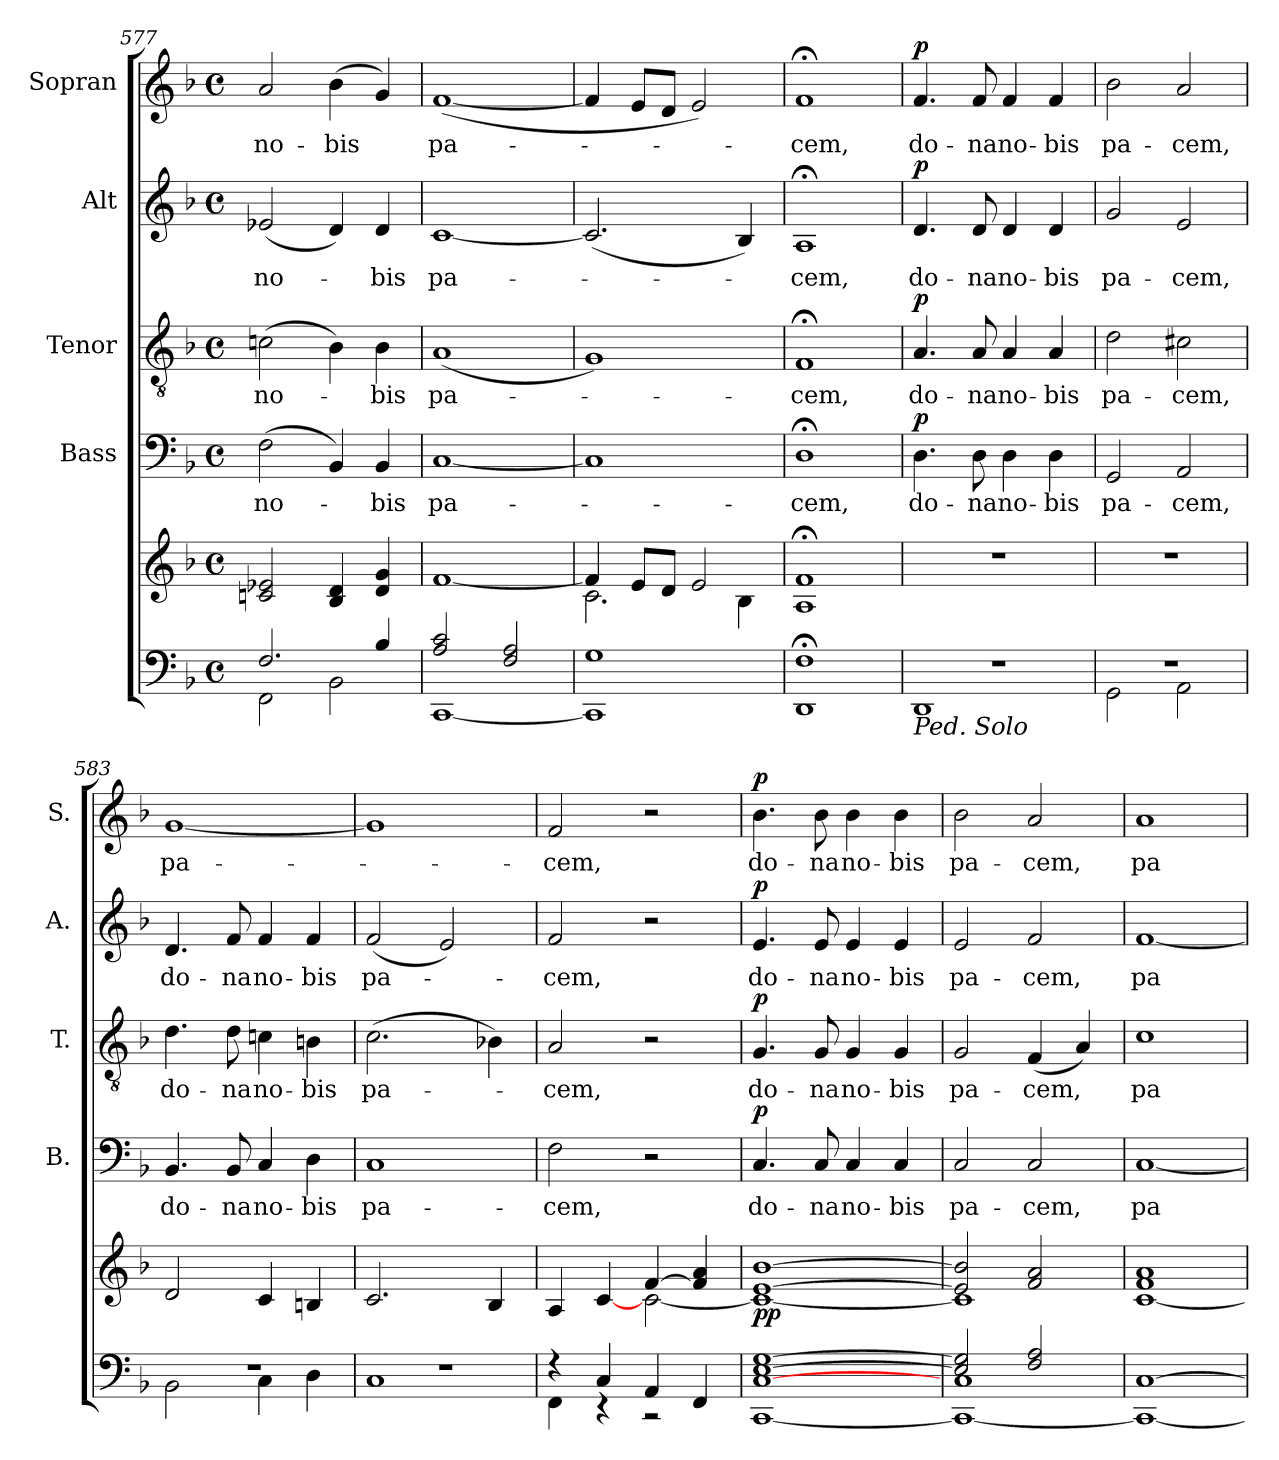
**kern	**kern	**dynam	**kern	**text	**dynam	**kern	**text	**dynam	**kern	**text	**dynam	**kern	**text	**dynam
*part5	*part5	*part5	*part4	*part4	*part4	*part3	*part3	*part3	*part2	*part2	*part2	*part1	*part1	*part1
*staff6	*staff5	*staff5/6	*staff4	*staff4	*staff4	*staff3	*staff3	*staff3	*staff2	*staff2	*staff2	*staff1	*staff1	*staff1
*	*	*	*I"Bass	*	*	*I"Tenor	*	*	*I"Alt	*	*	*I"Sopran	*	*
*	*	*	*I'B.	*	*	*I'T.	*	*	*I'A.	*	*	*I'S.	*	*
*clefF4	*clefG2	*	*clefF4	*	*	*clefGv2	*	*	*clefG2	*	*	*clefG2	*	*
*k[b-]	*k[b-]	*	*k[b-]	*	*	*k[b-]	*	*	*k[b-]	*	*	*k[b-]	*	*
*F:	*F:	*	*F:	*	*	*F:	*	*	*F:	*	*	*F:	*	*
*M4/4	*M4/4	*	*M4/4	*	*	*M4/4	*	*	*M4/4	*	*	*M4/4	*	*
*met(c)	*met(c)	*	*met(c)	*	*	*met(c)	*	*	*met(c)	*	*	*met(c)	*	*
=577	=577	=577	=577	=577	=577	=577	=577	=577	=577	=577	=577	=577	=577	=577
*^	*	*	*	*	*	*	*	*	*	*	*	*	*	*
!	!	!	!	!	!LO:LY:b	!	!	!LO:LY:b	!	!	!LO:LY:b	!	!	!LO:LY:b	!
2.F/	2FF\	2cn/ 2e-X/	.	(>2F\	no-	.	(>2cn\	no-	.	(<2e-X/	no-	.	2a/	no-	.
!	!	!	!	!	!	!	!	!	!	!	!	!	!	!LO:LY:b	!
.	2BB-\	4B-/ 4d/	.	4BB-/)	.	.	4B-\)	.	.	4d/)	.	.	(>4b-\	-bis	.
!	!	!	!	!	!LO:LY:b	!	!	!LO:LY:b	!	!	!LO:LY:b	!	!	!	!
4B-/	.	4d/ 4g/	.	4BB-/	-bis	.	4B-\	-bis	.	4d/	-bis	.	4g/)	.	.
!!LO:LB:g=z
=578	=578	=578	=578	=578	=578	=578	=578	=578	=578	=578	=578	=578	=578	=578	=578
!	!	!	!	!	!LO:LY:b	!	!	!LO:LY:b	!	!	!LO:LY:b	!	!	!LO:LY:b	!
2A/ 2c/	[<1CC	[1f	.	[1C	pa-	.	(<1A	pa-	.	[1c	pa-	.	(<[1f	pa-	.
2F/ 2A/	.	.	.	.	.	.	.	.	.	.	.	.	.	.	.
=579	=579	=579	=579	=579	=579	=579	=579	=579	=579	=579	=579	=579	=579	=579	=579
*	*	*^	*	*	*	*	*	*	*	*	*	*	*	*	*
1G	1CC]	4f/]	2.c\	.	1C]	.	.	1G)	.	.	(<2.c/]	.	.	4f/]	.	.
.	.	8e/L	.	.	.	.	.	.	.	.	.	.	.	8e/L	.	.
.	.	8d/J	.	.	.	.	.	.	.	.	.	.	.	8d/J	.	.
.	.	2e/	.	.	.	.	.	.	.	.	.	.	.	2e/)	.	.
.	.	.	4B-\	.	.	.	.	.	.	.	4B-/)	.	.	.	.	.
=580	=580	=580	=580	=580	=580	=580	=580	=580	=580	=580	=580	=580	=580	=580	=580	=580
!	!	!	!	!	!	!LO:LY:b	!	!	!LO:LY:b	!	!	!LO:LY:b	!	!	!LO:LY:b	!
1F;<	1DD	1f;<	1A	.	1D;<	-cem,	.	1F;<	-cem,	.	1A;<	-cem,	.	1f;<	-cem,	.
=581	=581	=581	=581	=581	=581	=581	=581	=581	=581	=581	=581	=581	=581	=581	=581	=581
!LO:TX:b:i:t=Ped. Solo	!	!	!	!	!	!	!	!	!	!	!	!	!	!	!	!
!	!	!	!	!	!	!LO:LY:b	!LO:DY:a	!	!LO:LY:b	!LO:DY:a	!	!LO:LY:b	!LO:DY:a	!	!LO:LY:b	!LO:DY:a
*	*	*v	*v	*	*	*	*	*	*	*	*	*	*	*	*	*
1rF	1DD	1r	.	4.D\	do-	p	4.A/	do-	p	4.d/	do-	p	4.f/	do-	p
!	!	!	!	!	!LO:LY:b	!	!	!LO:LY:b	!	!	!LO:LY:b	!	!	!LO:LY:b	!
.	.	.	.	8D\	-na	.	8A/	-na	.	8d/	-na	.	8f/	-na	.
!	!	!	!	!	!LO:LY:b	!	!	!LO:LY:b	!	!	!LO:LY:b	!	!	!LO:LY:b	!
.	.	.	.	4D\	no-	.	4A/	no-	.	4d/	no-	.	4f/	no-	.
!	!	!	!	!	!LO:LY:b	!	!	!LO:LY:b	!	!	!LO:LY:b	!	!	!LO:LY:b	!
.	.	.	.	4D\	-bis	.	4A/	-bis	.	4d/	-bis	.	4f/	-bis	.
=582	=582	=582	=582	=582	=582	=582	=582	=582	=582	=582	=582	=582	=582	=582	=582
!	!	!	!	!	!LO:LY:b	!	!	!LO:LY:b	!	!	!LO:LY:b	!	!	!LO:LY:b	!
1rF	2GG\	1r	.	2GG/	pa-	.	2d\	pa-	.	2g/	pa-	.	2b-\	pa-	.
!	!	!	!	!	!LO:LY:b	!	!	!LO:LY:b	!	!	!LO:LY:b	!	!	!LO:LY:b	!
.	2AA\	.	.	2AA/	-cem,	.	2c#X\	-cem,	.	2e/	-cem,	.	2a/	-cem,	.
=583	=583	=583	=583	=583	=583	=583	=583	=583	=583	=583	=583	=583	=583	=583	=583
!	!	!	!	!	!LO:LY:b	!	!	!LO:LY:b	!	!	!LO:LY:b	!	!	!LO:LY:b	!
1rF	2BB-\	2d/	.	4.BB-/	do-	.	4.d\	do-	.	4.d/	do-	.	[1g	pa-	.
!	!	!	!	!	!LO:LY:b	!	!	!LO:LY:b	!	!	!LO:LY:b	!	!	!	!
.	.	.	.	8BB-/	-na	.	8d\	-na	.	8f/	-na	.	.	.	.
!	!	!	!	!	!LO:LY:b	!	!	!LO:LY:b	!	!	!LO:LY:b	!	!	!	!
.	4C\	4c/	.	4C/	no-	.	4cn\	no-	.	4f/	no-	.	.	.	.
!	!	!	!	!	!LO:LY:b	!	!	!LO:LY:b	!	!	!LO:LY:b	!	!	!	!
.	4D\	4Bn/	.	4D\	-bis	.	4Bn\	-bis	.	4f/	-bis	.	.	.	.
!!LO:PB:g=z
=584	=584	=584	=584	=584	=584	=584	=584	=584	=584	=584	=584	=584	=584	=584	=584
!	!	!	!	!	!LO:LY:b	!	!	!LO:LY:b	!	!	!LO:LY:b	!	!	!	!
1rF	1C	2.c/	.	1C	pa-	.	(>2.c\	pa-	.	(<2f/	pa-	.	1g]	.	.
.	.	.	.	.	.	.	.	.	.	2e/)	.	.	.	.	.
.	.	4B-/	.	.	.	.	4B-X\)	.	.	.	.	.	.	.	.
=585	=585	=585	=585	=585	=585	=585	=585	=585	=585	=585	=585	=585	=585	=585	=585
*	*	*^	*	*	*	*	*	*	*	*	*	*	*	*	*
!	!	!	!	!	!	!LO:LY:b	!	!	!LO:LY:b	!	!	!LO:LY:b	!	!	!LO:LY:b	!
4r	4FF\	4A/	2ryy	.	2F\	-cem,	.	2A/	-cem,	.	2f/	-cem,	.	2f/	-cem,	.
4C/	4rEE	[>4c/	.	.	.	.	.	.	.	.	.	.	.	.	.	.
4AA/	2rDD	[>4f/	[<2c\	.	2r	.	.	2r	.	.	2r	.	.	2r	.	.
4FF/	.	4f/] 4a/	.	.	.	.	.	.	.	.	.	.	.	.	.	.
=586	=586	=586	=586	=586	=586	=586	=586	=586	=586	=586	=586	=586	=586	=586	=586	=586
!	!	!	!	!LO:DY:b	!	!LO:LY:b	!LO:DY:a	!	!LO:LY:b	!LO:DY:a	!	!LO:LY:b	!LO:DY:a	!	!LO:LY:b	!LO:DY:a
[>1C [>1E [>1G	[<1CC	[>1e [>1b-	1c_	pp	4.C/	do-	p	4.G/	do-	p	4.e/	do-	p	4.b-\	do-	p
!	!	!	!	!	!	!LO:LY:b	!	!	!LO:LY:b	!	!	!LO:LY:b	!	!	!LO:LY:b	!
.	.	.	.	.	8C/	-na	.	8G/	-na	.	8e/	-na	.	8b-\	-na	.
!	!	!	!	!	!	!LO:LY:b	!	!	!LO:LY:b	!	!	!LO:LY:b	!	!	!LO:LY:b	!
.	.	.	.	.	4C/	no-	.	4G/	no-	.	4e/	no-	.	4b-\	no-	.
!	!	!	!	!	!	!LO:LY:b	!	!	!LO:LY:b	!	!	!LO:LY:b	!	!	!LO:LY:b	!
.	.	.	.	.	4C/	-bis	.	4G/	-bis	.	4e/	-bis	.	4b-\	-bis	.
=587	=587	=587	=587	=587	=587	=587	=587	=587	=587	=587	=587	=587	=587	=587	=587	=587
!	!	!	!	!	!	!LO:LY:b	!	!	!LO:LY:b	!	!	!LO:LY:b	!	!	!LO:LY:b	!
2E/] 2G/]	1CC_ 1C	2e/] 2b-/]	1c]	.	2C/	pa-	.	2G/	pa-	.	2e/	pa-	.	2b-\	pa-	.
!	!	!	!	!	!	!LO:LY:b	!	!	!LO:LY:b	!	!	!LO:LY:b	!	!	!LO:LY:b	!
2F/ 2A/	.	2f/ 2a/	.	.	2C/	-cem,	.	(<4F/	-cem,	.	2f/	-cem,	.	2a/	-cem,	.
.	.	.	.	.	.	.	.	4A/)	.	.	.	.	.	.	.	.
=588	=588	=588	=588	=588	=588	=588	=588	=588	=588	=588	=588	=588	=588	=588	=588	=588
!	!	!	!	!	!	!LO:LY:b	!	!	!LO:LY:b	!	!	!LO:LY:b	!	!	!LO:LY:b	!
[>1C	1CC_	1f 1a	[<1c	.	[1C	pa-	.	1c	pa-	.	[1f	pa-	.	1a	pa-	.
*v	*v	*	*	*	*	*	*	*	*	*	*	*	*	*	*	*
*	*v	*v	*	*	*	*	*	*	*	*	*	*	*	*	*
=	=	=	=	=	=	=	=	=	=	=	=	=	=	=
*-	*-	*-	*-	*-	*-	*-	*-	*-	*-	*-	*-	*-	*-	*-
